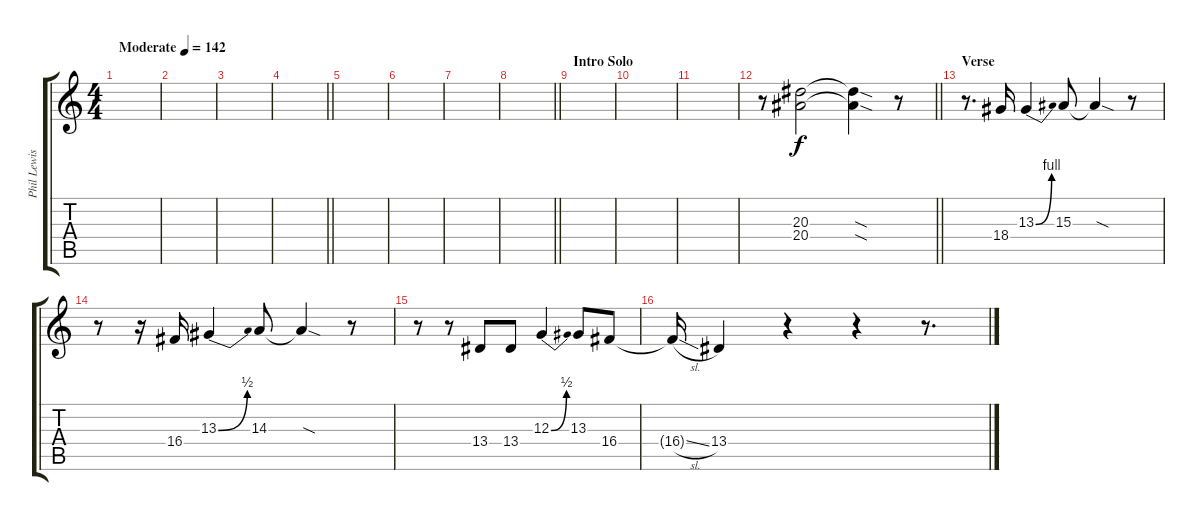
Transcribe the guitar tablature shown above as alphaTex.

\track ("Phil Lewis" "Phil Lewis") {instrument lead2sawtooth}
\staff {score tabs}
\tuning (E4 B3 G3 D3 A2 E2) {hide}
\ts (4 4)
\tempo (142 "Moderate")
\clef g2
\ks c
|
|
|
\barLineRight lightlight
|
\section ("" "")
|
|
|
\barLineRight lightlight
|
\section ("" "Intro Solo")
|
|
|
\barLineRight lightlight
r.8 (20.3 20.4).2 (20.3{sod t} 20.4{sod t}).4 r.8 |
\section ("" "Verse")
r.8{d} 18.4.16 13.3{be (bend 0 0 60 4)}.4 15.3.8 15.3{sod t}.4 r.8 |
r.8 r.16 16.4.16 13.3{be (bend 0 0 60 2)}.4 14.3.8 14.3{sod t}.4 r.8 |
r.8 r.8 13.4.8 13.4.8 12.3{be (bend 0 0 60 2)}.4 13.3.8 16.4.8 |
16.4{sl t}.16 13.4.4 r.4 r.4 r.8{d}
